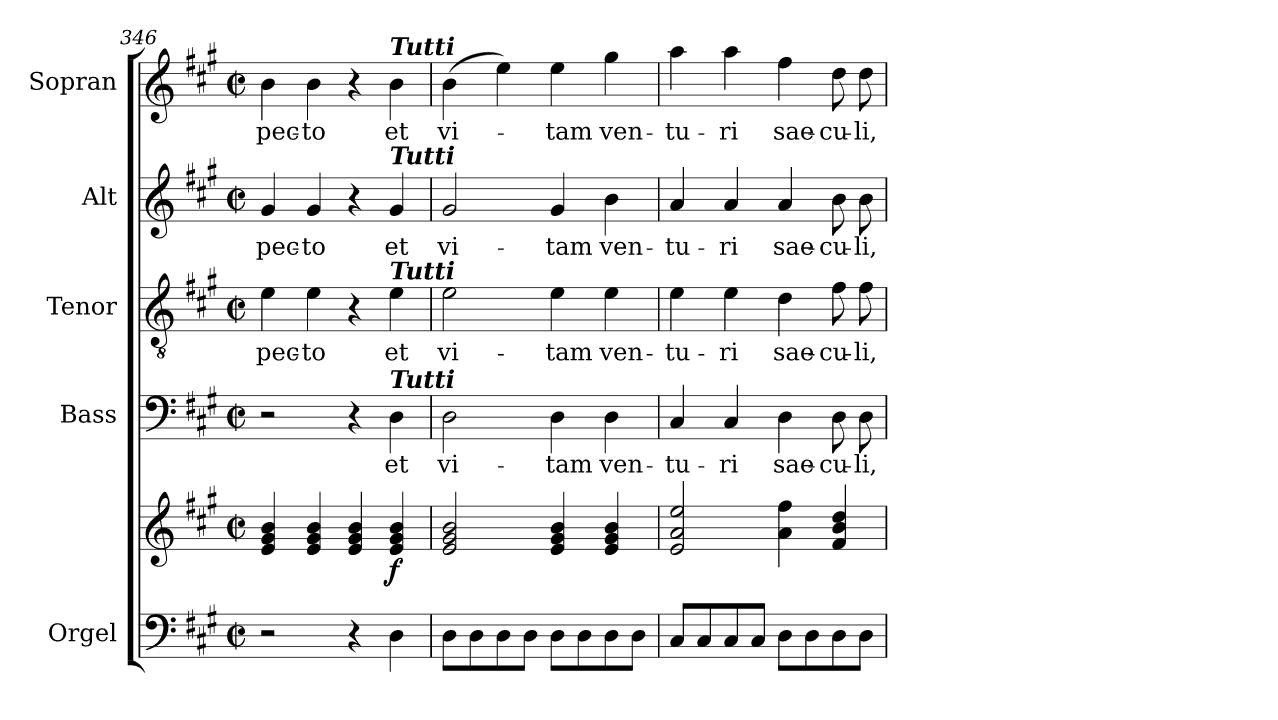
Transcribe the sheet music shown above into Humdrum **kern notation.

**kern	**kern	**dynam	**kern	**text	**kern	**text	**kern	**text	**kern	**text
*part5	*part5	*part5	*part4	*part4	*part3	*part3	*part2	*part2	*part1	*part1
*staff6	*staff5	*staff5/6	*staff4	*staff4	*staff3	*staff3	*staff2	*staff2	*staff1	*staff1
*I"Orgel	*	*	*I"Bass	*	*I"Tenor	*	*I"Alt	*	*I"Sopran	*
*I'Org.	*	*	*I'B.	*	*I'T.	*	*I'A.	*	*I'S.	*
!!LO:LB:g=z
*clefF4	*clefG2	*	*clefF4	*	*clefGv2	*	*clefG2	*	*clefG2	*
*k[f#c#g#]	*k[f#c#g#]	*	*k[f#c#g#]	*	*k[f#c#g#]	*	*k[f#c#g#]	*	*k[f#c#g#]	*
*A:	*A:	*	*A:	*	*A:	*	*A:	*	*A:	*
*M2/2	*M2/2	*	*M2/2	*	*M2/2	*	*M2/2	*	*M2/2	*
*met(c|)	*met(c|)	*	*met(c|)	*	*met(c|)	*	*met(c|)	*	*met(c|)	*
=346	=346	=346	=346	=346	=346	=346	=346	=346	=346	=346
!	!	!	!	!	!	!LO:LY:b	!	!LO:LY:b	!	!LO:LY:b
2r	4e/ 4g#/ 4b/	.	2r	.	4e\	-pec-	4g#/	-pec-	4b\	-pec-
!	!	!	!	!	!	!LO:LY:b	!	!LO:LY:b	!	!LO:LY:b
.	4e/ 4g#/ 4b/	.	.	.	4e\	-to	4g#/	-to	4b\	-to
4r	4e/ 4g#/ 4b/	.	4r	.	4r	.	4r	.	4r	.
!	!	!	!	!	!	!	!	!	!LO:TX:a:Bi:t=Tutti	!
!	!	!	!	!	!	!	!LO:TX:a:Bi:t=Tutti	!	!	!
!	!	!	!	!	!LO:TX:a:Bi:t=Tutti	!	!	!	!	!
!	!	!	!LO:TX:a:Bi:t=Tutti	!	!	!	!	!	!	!
!	!	!LO:DY:b	!	!LO:LY:b	!	!LO:LY:b	!	!LO:LY:b	!	!LO:LY:b
4D\	4e/ 4g#/ 4b/	f	4D\	et	4e\	et	4g#/	et	4b\	et
=347	=347	=347	=347	=347	=347	=347	=347	=347	=347	=347
!	!	!	!	!LO:LY:b	!	!LO:LY:b	!	!LO:LY:b	!	!LO:LY:b
8D\L	2e/ 2g#/ 2b/	.	2D\	vi-	2e\	vi-	2g#/	vi-	(>4b\	vi-
8D\	.	.	.	.	.	.	.	.	.	.
8D\	.	.	.	.	.	.	.	.	4ee\)	.
8D\J	.	.	.	.	.	.	.	.	.	.
!	!	!	!	!LO:LY:b	!	!LO:LY:b	!	!LO:LY:b	!	!LO:LY:b
8D\L	4e/ 4g#/ 4b/	.	4D\	-tam	4e\	-tam	4g#/	-tam	4ee\	-tam
8D\	.	.	.	.	.	.	.	.	.	.
!	!	!	!	!LO:LY:b	!	!LO:LY:b	!	!LO:LY:b	!	!LO:LY:b
8D\	4e/ 4g#/ 4b/	.	4D\	ven-	4e\	ven-	4b\	ven-	4gg#\	ven-
8D\J	.	.	.	.	.	.	.	.	.	.
=348	=348	=348	=348	=348	=348	=348	=348	=348	=348	=348
!	!	!	!	!LO:LY:b	!	!LO:LY:b	!	!LO:LY:b	!	!LO:LY:b
8C#/L	2e/ 2a/ 2ee/	.	4C#/	-tu-	4e\	-tu-	4a/	-tu-	4aa\	-tu-
8C#/	.	.	.	.	.	.	.	.	.	.
!	!	!	!	!LO:LY:b	!	!LO:LY:b	!	!LO:LY:b	!	!LO:LY:b
8C#/	.	.	4C#/	-ri	4e\	-ri	4a/	-ri	4aa\	-ri
8C#/J	.	.	.	.	.	.	.	.	.	.
!	!	!	!	!LO:LY:b	!	!LO:LY:b	!	!LO:LY:b	!	!LO:LY:b
8D\L	4a\ 4ff#\	.	4D\	sae-	4d\	sae-	4a/	sae-	4ff#\	sae-
8D\	.	.	.	.	.	.	.	.	.	.
!	!	!	!	!LO:LY:b	!	!LO:LY:b	!	!LO:LY:b	!	!LO:LY:b
8D\	4f#/ 4b/ 4dd/	.	8D\	-cu-	8f#\	-cu-	8b\	-cu-	8dd\	-cu-
!	!	!	!	!LO:LY:b	!	!LO:LY:b	!	!LO:LY:b	!	!LO:LY:b
8D\J	.	.	8D\	-li,	8f#\	-li,	8b\	-li,	8dd\	-li,
=	=	=	=	=	=	=	=	=	=	=
*-	*-	*-	*-	*-	*-	*-	*-	*-	*-	*-
